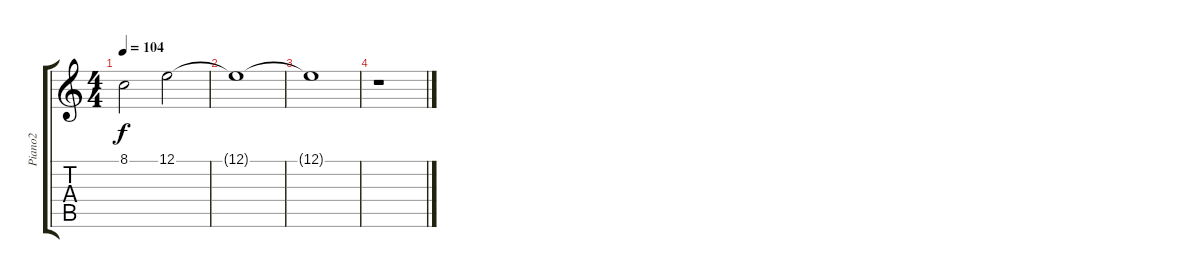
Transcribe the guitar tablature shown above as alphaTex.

\track ("Piano2" "Piano2") {instrument acousticgrandpiano}
\staff {score tabs}
\tuning (E4 B3 G3 D3 A2 E2) {hide}
\ts (4 4)
\tempo 104
\clef g2
\ks c
8.1.2{dy f} 12.1.2 |
12.1{t}.1 |
12.1{t}.1 |
r.1
